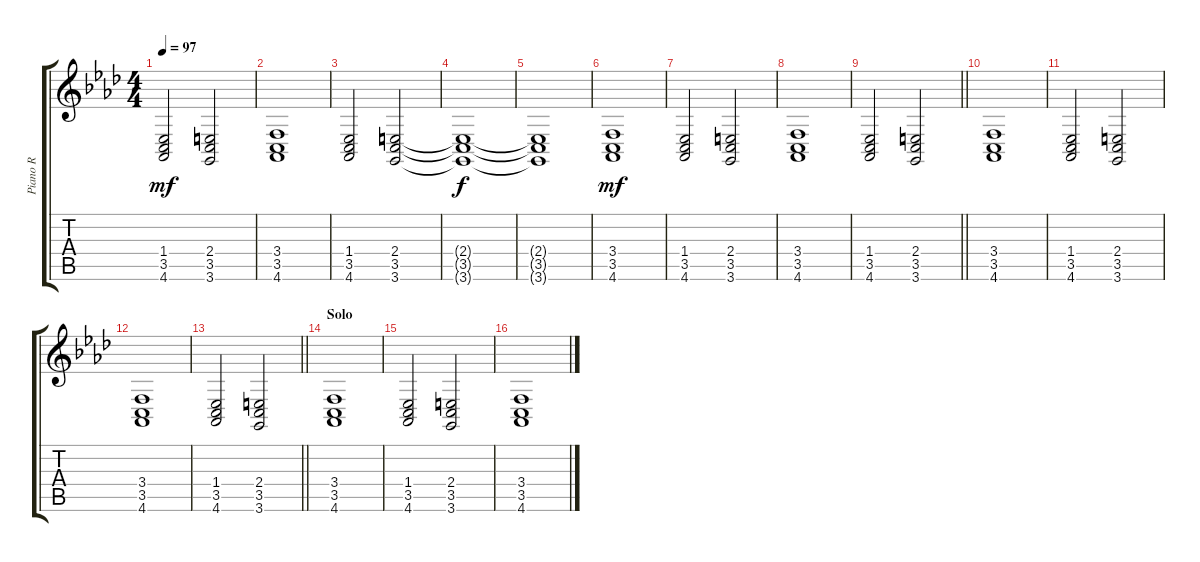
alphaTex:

\track ("Piano R" "Piano R") {instrument acousticgrandpiano}
\staff {score tabs}
\tuning (E4 B3 G3 D3 A2 E2) {hide}
\ts (4 4)
\tempo 97
\clef g2
\ks fminor
(1.4 3.5 4.6).2{dy mf} (2.4 3.5 3.6).2 |
(3.4 3.5 4.6).1 |
(1.4 3.5 4.6).2 (2.4 3.5 3.6).2 |
(2.4{t} 3.5{t} 3.6{t}).1{dy f} |
(2.4{t} 3.5{t} 3.6{t}).1 |
(3.4 3.5 4.6).1{dy mf} |
(1.4 3.5 4.6).2 (2.4 3.5 3.6).2 |
(3.4 3.5 4.6).1 |
\barLineRight lightlight
(1.4 3.5 4.6).2 (2.4 3.5 3.6).2 |
(3.4 3.5 4.6).1 |
(1.4 3.5 4.6).2 (2.4 3.5 3.6).2 |
(3.4 3.5 4.6).1 |
\barLineRight lightlight
(1.4 3.5 4.6).2 (2.4 3.5 3.6).2 |
\section ("" "Solo")
(3.4 3.5 4.6).1 |
(1.4 3.5 4.6).2 (2.4 3.5 3.6).2 |
(3.4 3.5 4.6).1
